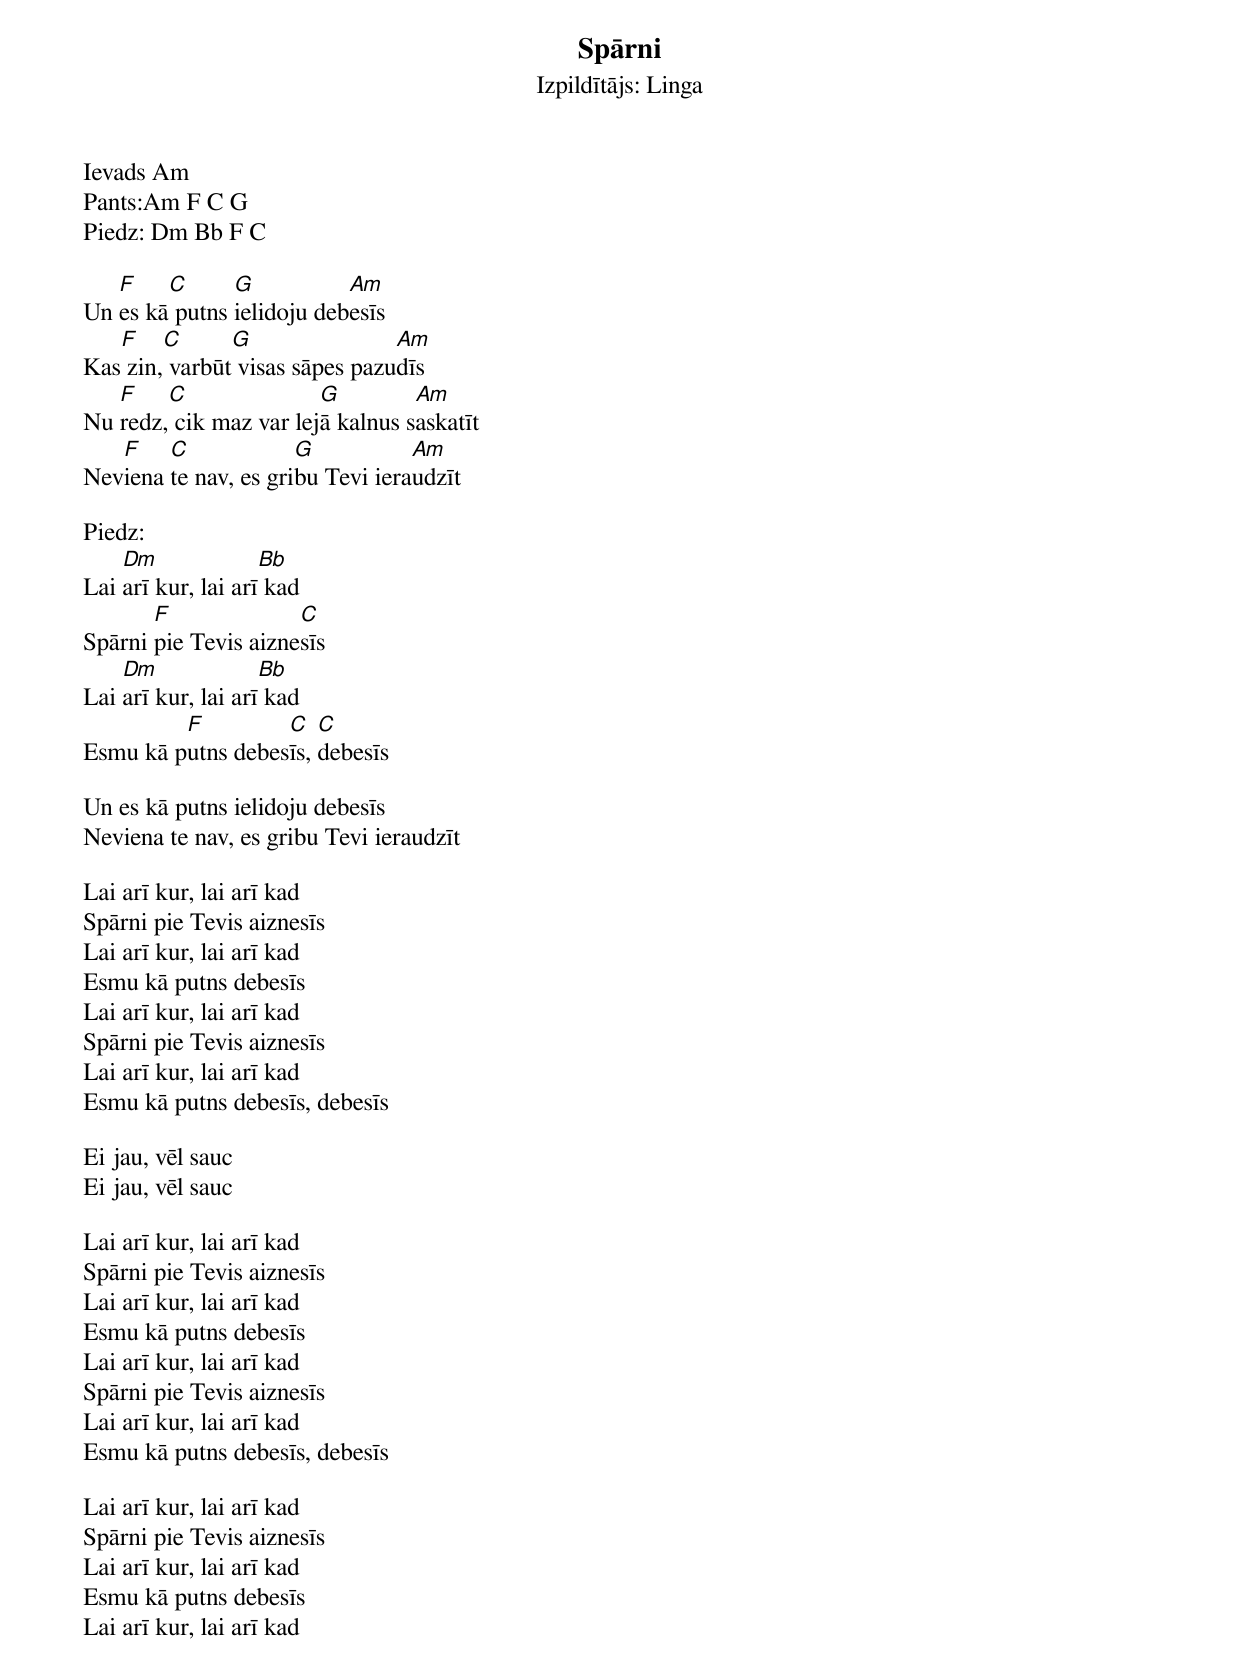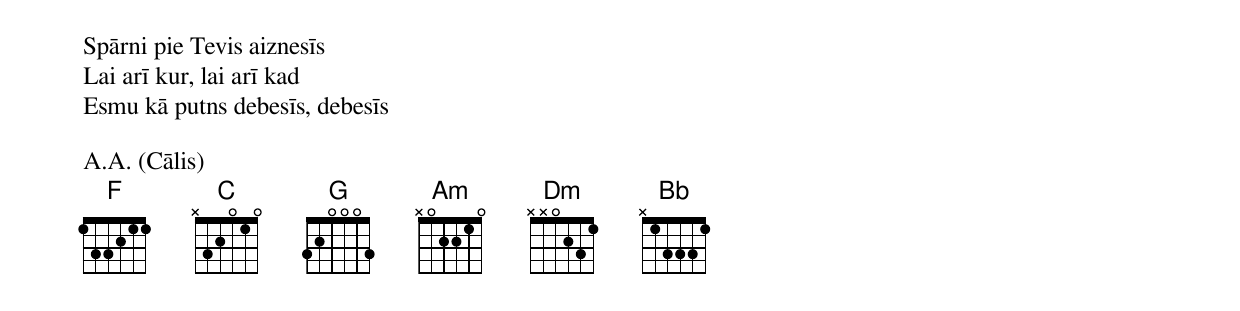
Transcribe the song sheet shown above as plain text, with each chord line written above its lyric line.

Spārni
Izpildītājs: Linga
Ievads Am
Pants:Am F C G
Piedz: Dm Bb F C

   F    C      G           Am
Un es kā putns ielidoju debesīs
   F    C      G                Am
Kas zin, varbūt visas sāpes pazudīs
   F    C               G         Am
Nu redz, cik maz var lejā kalnus saskatīt
   F    C             G           Am
Neviena te nav, es gribu Tevi ieraudzīt

Piedz:
    Dm              Bb
Lai arī kur, lai arī kad
       F              C
Spārni pie Tevis aiznesīs
    Dm              Bb
Lai arī kur, lai arī kad
         F         C   C
Esmu kā putns debesīs, debesīs

Un es kā putns ielidoju debesīs
Neviena te nav, es gribu Tevi ieraudzīt

Lai arī kur, lai arī kad
Spārni pie Tevis aiznesīs
Lai arī kur, lai arī kad
Esmu kā putns debesīs
Lai arī kur, lai arī kad
Spārni pie Tevis aiznesīs
Lai arī kur, lai arī kad
Esmu kā putns debesīs, debesīs

Ei jau, vēl sauc
Ei jau, vēl sauc

Lai arī kur, lai arī kad
Spārni pie Tevis aiznesīs
Lai arī kur, lai arī kad
Esmu kā putns debesīs
Lai arī kur, lai arī kad
Spārni pie Tevis aiznesīs
Lai arī kur, lai arī kad
Esmu kā putns debesīs, debesīs

Lai arī kur, lai arī kad
Spārni pie Tevis aiznesīs
Lai arī kur, lai arī kad
Esmu kā putns debesīs
Lai arī kur, lai arī kad
Spārni pie Tevis aiznesīs
Lai arī kur, lai arī kad
Esmu kā putns debesīs, debesīs

A.A. (Cālis)
